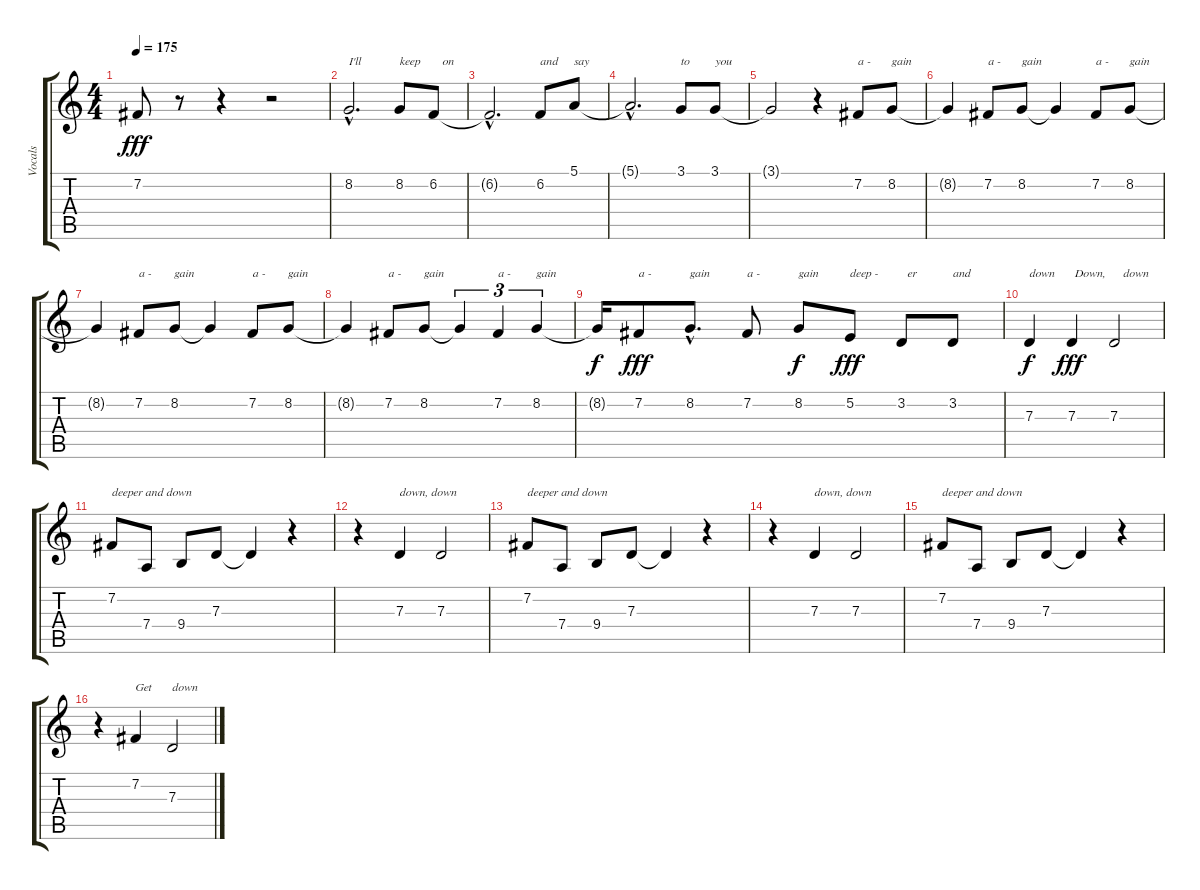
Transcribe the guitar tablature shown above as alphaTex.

\track ("Vocals" "Vocals") {instrument altosax}
\staff {score tabs}
\tuning (E4 B3 G3 D3 A2 E2) {hide}
\ts (4 4)
\tempo 175
\clef g2
\ks c
7.2{t}.8{dy fff} r.8 r.4 r.2 |
8.2{hac}.2{d txt "I'll"} 8.2.8{txt "keep"} 6.2.8{txt "   on"} |
6.2{hac t}.2{d} 6.2.8{txt "and"} 5.1.8{txt "say"} |
5.1{hac t}.2{d} 3.1.8{txt "to"} 3.1.8{txt "you"} |
3.1{t}.2 r.4 7.2.8{txt "a -"} 8.2.8{txt "gain"} |
8.2{t}.4 7.2.8{txt "a -"} 8.2.8{txt "gain"} 8.2{t}.4 7.2.8{txt "a -"} 8.2.8{txt "gain"} |
8.2{t}.4 7.2.8{txt "a -"} 8.2.8{txt "gain"} 8.2{t}.4 7.2.8{txt "a -"} 8.2.8{txt "gain"} |
8.2{t}.4 7.2.8{txt "a -"} 8.2.8{txt "gain"} 8.2{t}.4{tu (3 2)} 7.2.4{tu (3 2) txt "a -"} 8.2.4{tu (3 2) txt "gain"} |
8.2{t}.16{dy f} 7.2.8{txt "a -" dy fff} 8.2{hac}.8{d txt "gain"} 7.2.8{txt "a -"} 8.2.8{txt "gain" dy f} 5.2.8{txt "deep -" dy fff} 3.2.8{txt "  er"} 3.2.8{txt "and"} |
7.3.4{txt "down" dy f} 7.3.4{txt " Down," dy fff} 7.3.2{txt "   down"} |
7.2.8{txt "deeper and down"} 7.4.8 9.4.8 7.3.8 7.3{t}.4 r.4 |
r.4 7.3.4{txt "down, down"} 7.3.2 |
7.2.8{txt "deeper and down"} 7.4.8 9.4.8 7.3.8 7.3{t}.4 r.4 |
r.4 7.3.4{txt "down, down"} 7.3.2 |
7.2.8{txt "deeper and down"} 7.4.8 9.4.8 7.3.8 7.3{t}.4 r.4 |
r.4 7.2.4{txt "Get"} 7.3.2{txt "down"}
